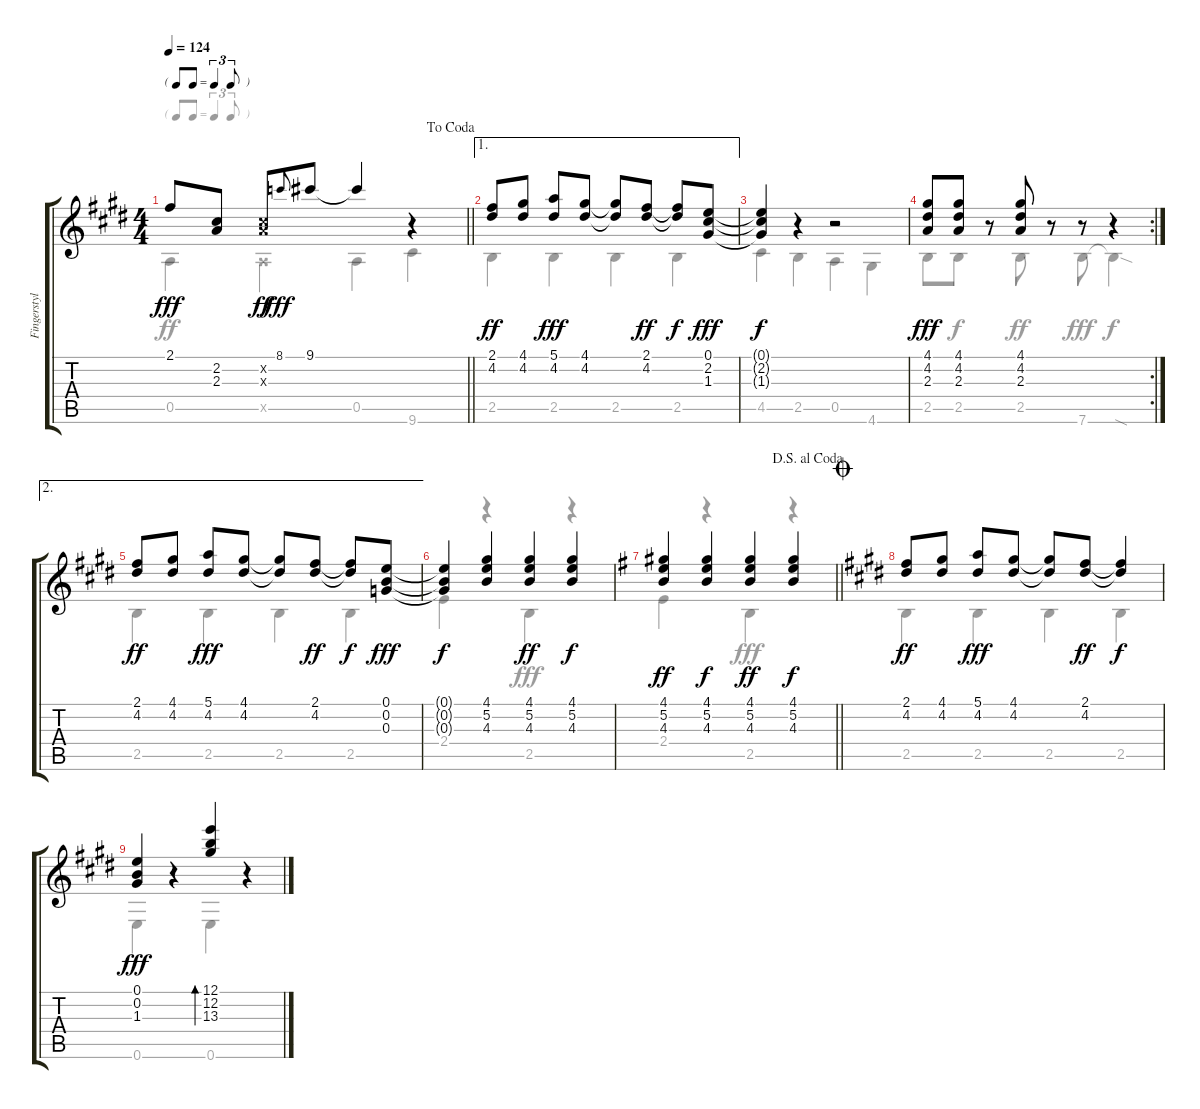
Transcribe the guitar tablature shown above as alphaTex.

\track ("Fingerstyle Guitar" "Fingerstyl") {instrument acousticguitarsteel}
\staff {score tabs}
\tuning (E4 B3 G3 D3 A2 E2) {hide}
\voice
\ts (4 4)
\tf triplet8th
\jump dacoda
\tempo 124
\clef g2
\barLineRight lightlight
\ks e
2.1.8{dy fff beam Up} (2.2 2.3).8{beam Up} (2.2{x} 2.3{x}).8{dy ff beam Up} 8.1.8{gr onbeat dy fff} 9.1.8{beam Up} 9.1{t}.4{beam Up} r.4 |
\ae 1
(2.1 4.2).8{dy ff} (4.1 4.2).8 (5.1 4.2).8{dy fff} (4.1 4.2).8 (4.1{t} 4.2{t}).8 (2.1 4.2).8{dy ff} (2.1{t} 4.2{t}).8{dy f} (0.1 2.2 1.3).8{dy fff} |
(0.1{t} 2.2{t} 1.3{t}).4{dy f} r.4 r.2 |
\rc 2
(4.1 4.2 2.3).8{dy fff} (4.1 4.2 2.3).8 r.8 (4.1 4.2 2.3).8 r.8 r.8 r.4 |
\ae 2
(2.1 4.2).8{dy ff} (4.1 4.2).8 (5.1 4.2).8{dy fff} (4.1 4.2).8 (4.1{t} 4.2{t}).8 (2.1 4.2).8{dy ff} (2.1{t} 4.2{t}).8{dy f} (0.1 0.2 0.3).8{dy fff} |
(0.1{t} 0.2{t} 0.3{t}).4{dy f beam Up} (4.1 5.2 4.3).4 (4.1 5.2 4.3).4{dy ff} (4.1 5.2 4.3).4{dy f} |
\jump dalsegnoalcoda
\barLineRight lightlight
\ks eminor
(4.1 5.2 4.3).4{dy ff} (4.1 5.2 4.3).4{dy f} (4.1 5.2 4.3).4{dy ff} (4.1 5.2 4.3).4{dy f} |
\jump coda
\ks e
(2.1 4.2).8{dy ff} (4.1 4.2).8 (5.1 4.2).8{dy fff} (4.1 4.2).8 (4.1{t} 4.2{t}).8 (2.1 4.2).8{dy ff} (2.1{t} 4.2{t}).4{dy f} |
(0.1 0.2 1.3).4{dy fff} r.4 (12.1 12.2 13.3).4{bd 240} r.4
\voice
\clef g2
\ottava regular
\simile none
\barLineRight lightlight
\ks e
0.5.4{dy ff} 0.5{x}.4 0.5.4 9.6.4 |
2.5.4 2.5.4 2.5.4 2.5.4 |
4.5.4 2.5.4 0.5.4 4.6.4 |
2.5.8 2.5.8{dy f} r.8 2.5.8{dy ff} r.8 7.6.8{dy fff} 7.6{sod t}.4{dy f} |
2.5.4{dy ff} 2.5.4 2.5.4 2.5.4 |
2.4.4 r.4 2.5.4{dy fff} r.4 |
\barLineRight lightlight
\ks eminor
2.4.4{dy ff} r.4 2.5.4{dy fff} r.4 |
\ks e
2.5.4{dy ff} 2.5.4 2.5.4 2.5.4 |
0.6.4 r.4 0.6.4 r.4
